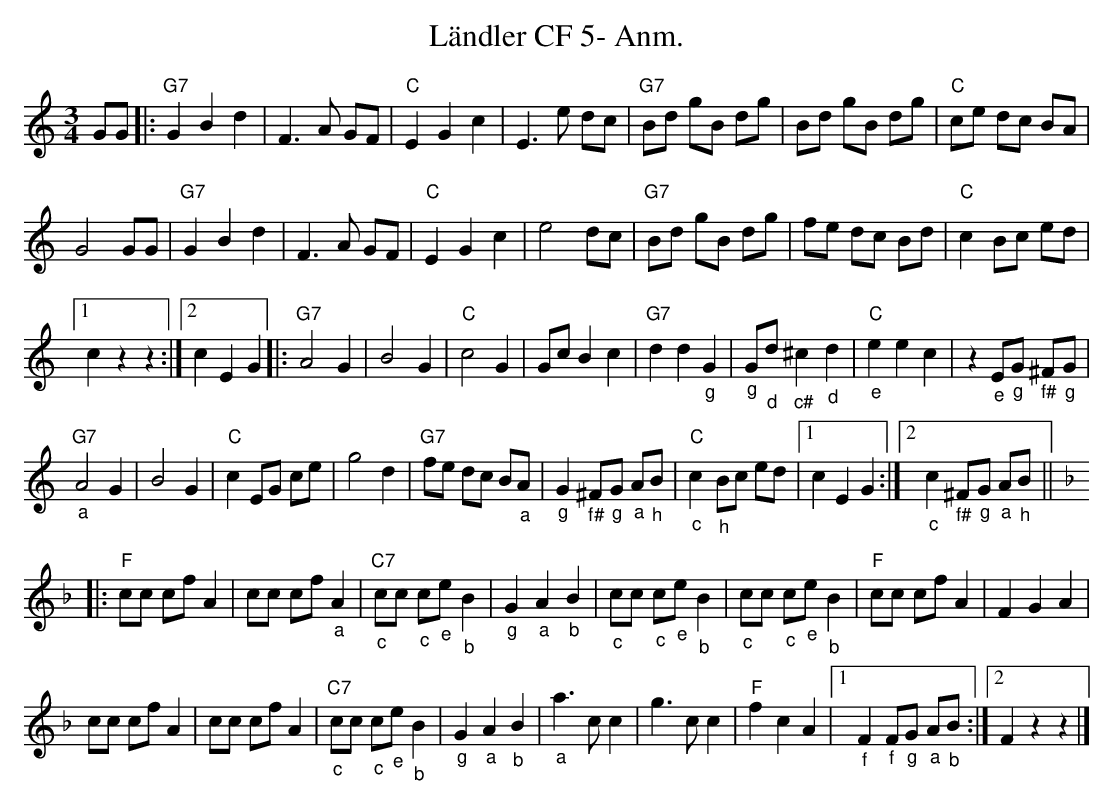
X:1
T:Ländler CF 5- Anm.
M:3/4
L:1/8
K:Cmaj
GG |: "G7"G2B2d2 | F3A GF | "C"E2G2c2 | E3e dc | "G7"Bd gB dg | Bd gB dg | "C"ce dc BA |
G4 GG | "G7"G2B2d2 | F3A GF | "C"E2G2c2 | e4 dc | "G7"Bd gB dg | fe dc Bd | "C"c2 Bc ed |1
c2 z2z2 :|2 c2E2G2 |: \
"G7"A4G2 | B4G2 | "C"c4G2 | Gc B2c2 | "G7"d2d2"_g"G2 | "_g"G"_d"d "_c#"^c2 "_d"d2 | "C""_e"e2e2c2 | z2 "_e"E"_g"G "_f#"^F"_g"G |
"G7""_a"A4G2 | B4G2 | "C"c2 EG ce | g4d2 | "G7"fe dc B"_a"A | "_g"G2 "_f#"^F"_g"G "_a"A"_h"B | "C""_c"c2 "_h"Bc ed |1 c2E2G2 :|2 "_c"c2 "_f#"^F"_g"G "_a"A"_h"B ||
|: [K:Fmaj] "F"cc cf A2 | cc cf "_a"A2 | "C7""_c"cc "_c"c"_e"e "_b"B2 | "_g"G2"_a"A2"_b"B2 | \
"_c"cc "_c"c"_e"e "_b"B2 | "_c"cc "_c"c"_e"e "_b"B2 | "F"cc cf A2 | F2G2A2 |
cc cf A2 |cc cf A2 |"C7""_c"cc "_c"c"_e"e "_b"B2 | "_g"G2"_a"A2"_b"B2 | "_a"a3c c2 | g3c c2 | "F"f2c2A2 |1 "_f"F2"_f"F"_g"G "_a"A"_b"B :|2 F2 z2z2 |]
